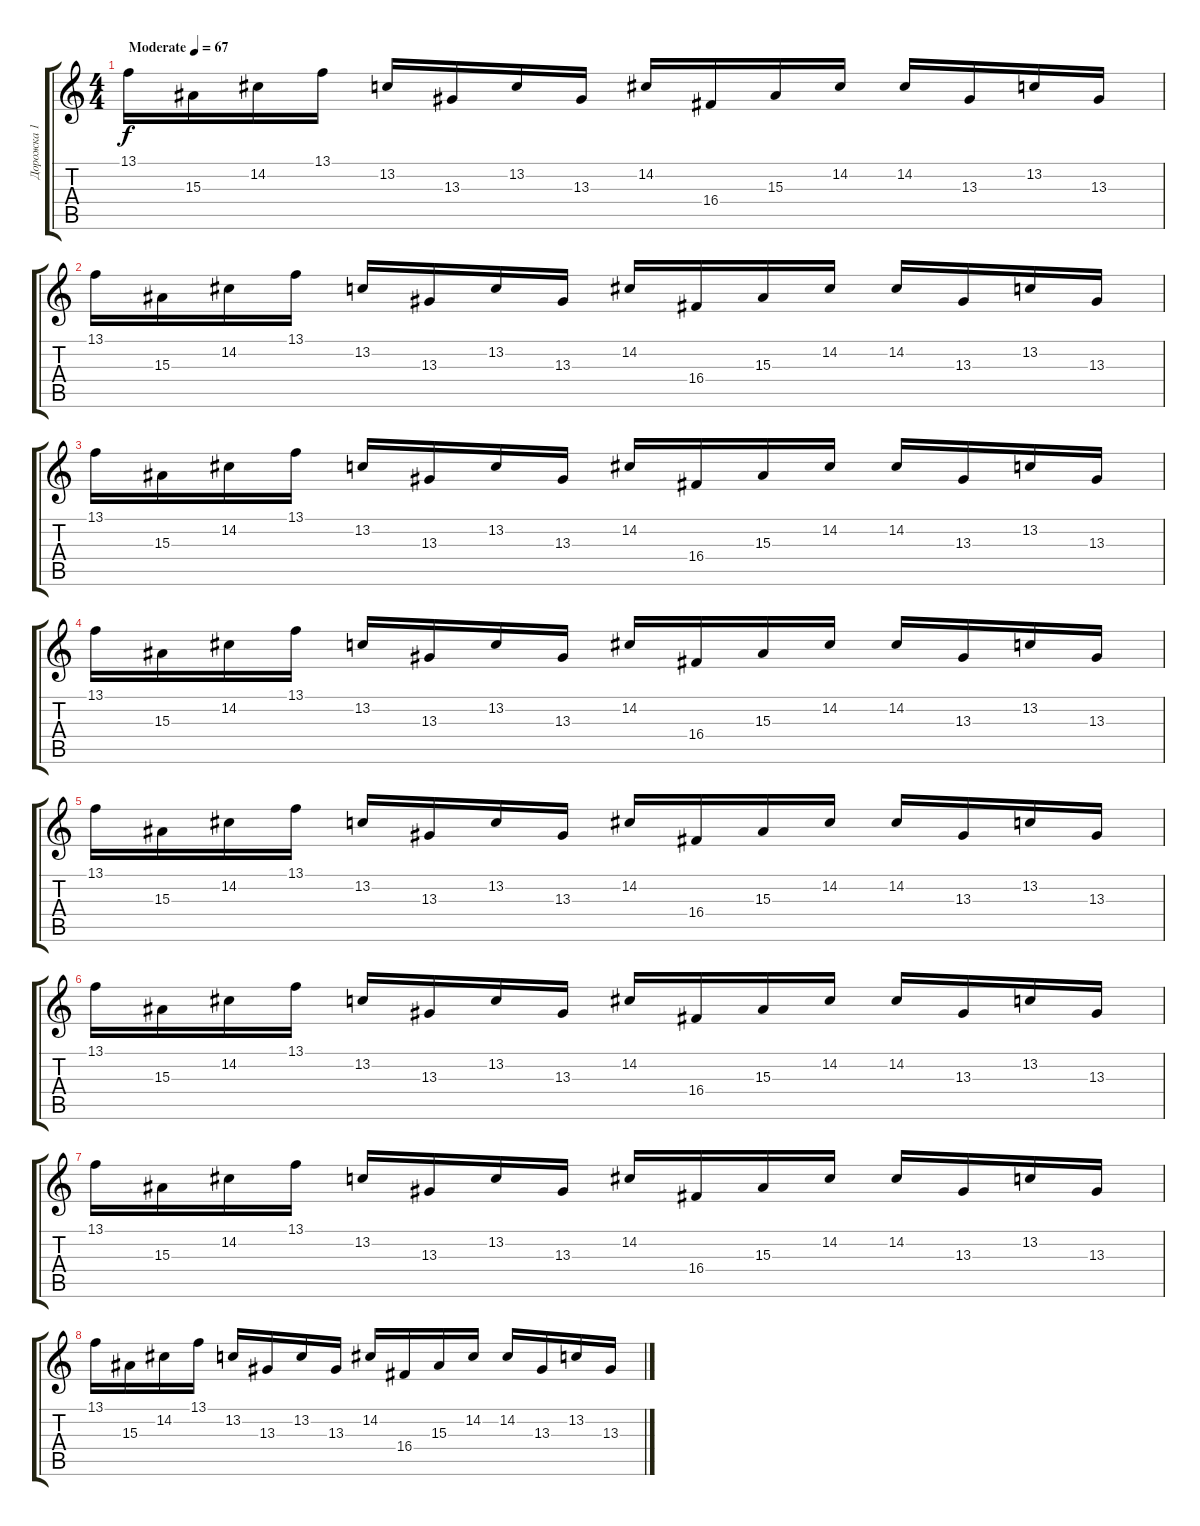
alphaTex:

\track ("Дорожка 1" "Дорожка 1") {instrument vibraphone}
\staff {score tabs}
\tuning (E4 B3 G3 D3 A2 E2) {hide}
\ts (4 4)
\tempo (67 "Moderate")
\clef g2
\ks c
13.1.16{dy f instrument vibraphone} 15.3.16 14.2.16 13.1.16 13.2.16 13.3.16 13.2.16 13.3.16 14.2.16 16.4.16 15.3.16 14.2.16 14.2.16 13.3.16 13.2.16 13.3.16 |
13.1.16 15.3.16 14.2.16 13.1.16 13.2.16 13.3.16 13.2.16 13.3.16 14.2.16 16.4.16 15.3.16 14.2.16 14.2.16 13.3.16 13.2.16 13.3.16 |
13.1.16 15.3.16 14.2.16 13.1.16 13.2.16 13.3.16 13.2.16 13.3.16 14.2.16 16.4.16 15.3.16 14.2.16 14.2.16 13.3.16 13.2.16 13.3.16 |
13.1.16 15.3.16 14.2.16 13.1.16 13.2.16 13.3.16 13.2.16 13.3.16 14.2.16 16.4.16 15.3.16 14.2.16 14.2.16 13.3.16 13.2.16 13.3.16 |
13.1.16 15.3.16 14.2.16 13.1.16 13.2.16 13.3.16 13.2.16 13.3.16 14.2.16 16.4.16 15.3.16 14.2.16 14.2.16 13.3.16 13.2.16 13.3.16 |
13.1.16 15.3.16 14.2.16 13.1.16 13.2.16 13.3.16 13.2.16 13.3.16 14.2.16 16.4.16 15.3.16 14.2.16 14.2.16 13.3.16 13.2.16 13.3.16 |
13.1.16 15.3.16 14.2.16 13.1.16 13.2.16 13.3.16 13.2.16 13.3.16 14.2.16 16.4.16 15.3.16 14.2.16 14.2.16 13.3.16 13.2.16 13.3.16 |
13.1.16 15.3.16 14.2.16 13.1.16 13.2.16 13.3.16 13.2.16 13.3.16 14.2.16 16.4.16 15.3.16 14.2.16 14.2.16 13.3.16 13.2.16 13.3.16
